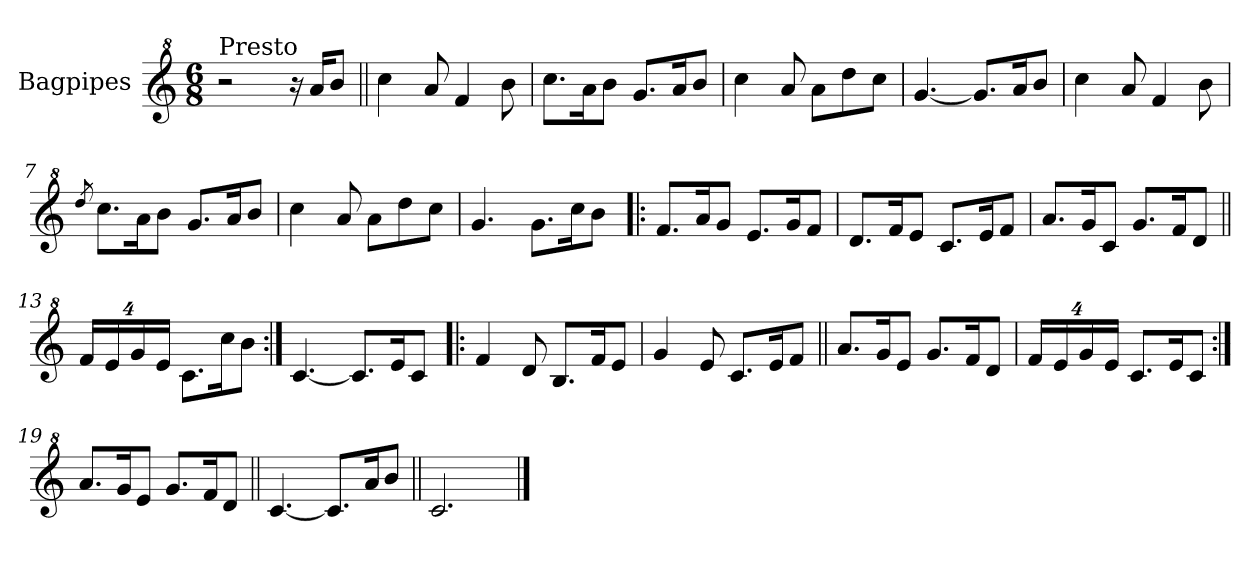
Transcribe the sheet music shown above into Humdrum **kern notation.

**kern
*part1
*staff1
*I"Bagpipes
*I'Bag
*clefG^2
*k[]
*C:
*M6/8
=1
!LO:TX:a:t=Presto
2r
16r
16aa/KL
8bb/J
=2||
4ccc\
8aa/
4ff/
8bb\
=3
8.ccc\L
16aa\K
8bb\J
8.gg/L
16aa/K
8bb/J
=4
4ccc\
8aa/
8aa\L
8ddd\
8ccc\J
=5
[4.gg/
8.gg/L]
16aa/K
8bb/J
=6
4ccc\
8aa/
4ff/
8bb\
=7
8qddd/
8.ccc\L
16aa\K
8bb\J
8.gg/L
16aa/K
8bb/J
!!LO:LB:g=z
=8
4ccc\
8aa/
8aa\L
8ddd\
8ccc\J
=9
4.gg/
8.gg\L
16ccc\K
8bb\J
=10!|:
8.ff/L
16aa/K
8gg/J
8.ee/L
16gg/K
8ff/J
=11
8.dd/L
16ff/K
8ee/J
8.cc/L
16ee/K
8ff/J
=12
8.aa/L
16gg/K
8cc/J
8.gg/L
16ff/K
8dd/J
=13||
*Xbrackettup
32%3ff/L
32%3ee/
32%3gg/
32%3ee/J
8.cc\L
16ccc\K
8bb\J
!!LO:LB:g=z
=14:|!
[4.cc/
8.cc/L]
16ee/K
8cc/J
=15!|:
4ff/
8dd/
8.b/L
16ff/K
8ee/J
=16
4gg/
8ee/
8.cc/L
16ee/K
8ff/J
=17||
8.aa/L
16gg/K
8ee/J
8.gg/L
16ff/K
8dd/J
=18
32%3ff/L
32%3ee/
32%3gg/
32%3ee/J
8.cc/L
16ee/K
8cc/J
=19:|!
8.aa/L
16gg/K
8ee/J
8.gg/L
16ff/K
8dd/J
!!LO:LB:g=z
=20||
[4.cc/
8.cc/L]
16aa/K
8bb/J
=21||
2.cc/
==
*-
